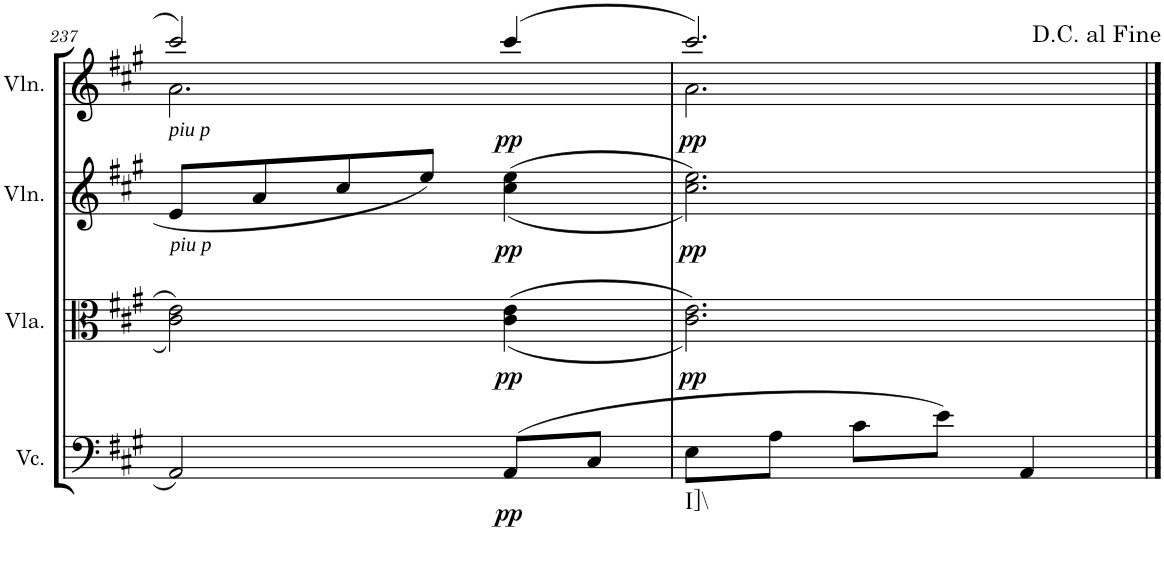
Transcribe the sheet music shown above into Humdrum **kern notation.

**kern	**dynam	**kern	**dynam	**kern	**dynam	**kern	**dynam
*part4	*part4	*part3	*part3	*part2	*part2	*part1	*part1
*staff4	*staff4	*staff3	*staff3	*staff2	*staff2	*staff1	*staff1
*I"Violoncello	*	*I"Viola	*	*I"Violin	*	*I"Violin	*
*I'Vc.	*	*I'Vla.	*	*I'Vln.	*	*I'Vln.	*
!!LO:PB:g=z
*clefF4	*	*clefC3	*	*clefG2	*	*clefG2	*
*k[f#c#g#]	*	*k[f#c#g#]	*	*k[f#c#g#]	*	*k[f#c#g#]	*
*M3/4	*	*M3/4	*	*M3/4	*	*M3/4	*
=237	=237	=237	=237	=237	=237	=237	=237
*	*	*	*	*	*	*^	*
!	!	!	!	!	!	!LO:TX:b:i:t=piu p	!	!
!	!	!	!	!LO:TX:b:i:t=piu p	!	!	!	!
2AA/	.	2c#\ 2e\	.	8e/L	.	2ccc#/	2.a\	.
.	.	.	.	8a/	.	.	.	.
.	.	.	.	8cc#/	.	.	.	.
.	.	.	.	8ee/J	.	.	.	.
!	!LO:DY:b	!	!LO:DY:b	!	!LO:DY:b	!	!	!LO:DY:b
(8AA/L	pp	(<(4c#\ 4e\	pp	((<4cc#\ 4ee\	pp	(4ccc#/	.	pp
8C#/J	.	.	.	.	.	.	.	.
=238	=238	=238	=238	=238	=238	=238	=238	=238
!LO:TX:b:t=I]\\	!	!	!	!	!	!	!	!
!	!	!	!LO:DY:b	!	!LO:DY:b	!	!	!LO:DY:b
8E\L	.	2.c#\ 2.e\))	pp	2.cc#\ 2.ee\))	pp	2.ccc#/)	2.a\	pp
8A\J	.	.	.	.	.	.	.	.
8c#\L	.	.	.	.	.	.	.	.
8e\J)	.	.	.	.	.	.	.	.
4AA/	.	.	.	.	.	.	.	.
*	*	*	*	*	*	*v	*v	*
==	==	==	==	==	==	==	==
*-	*-	*-	*-	*-	*-	*-	*-
